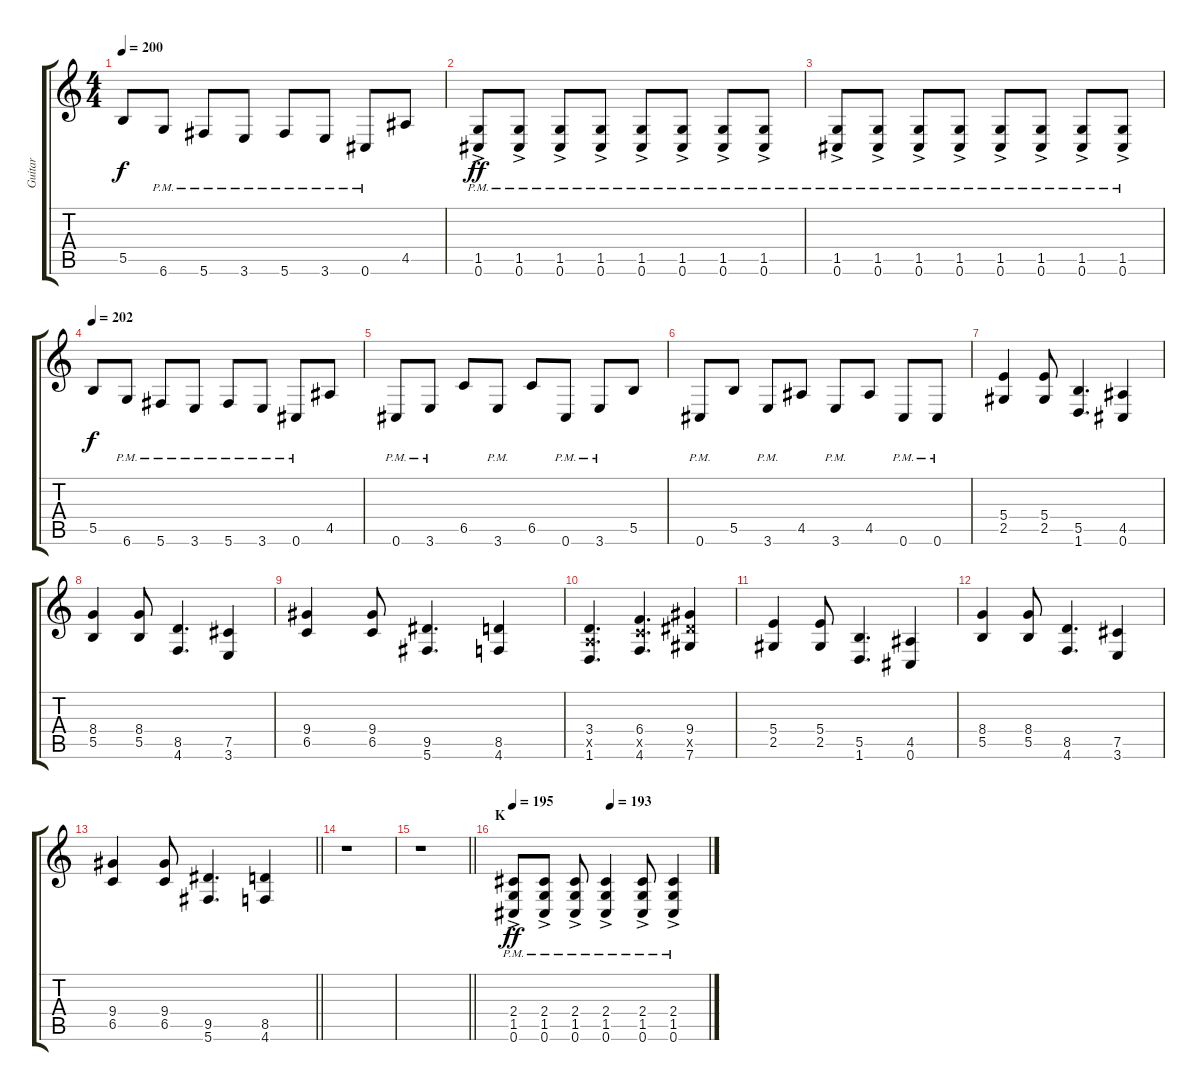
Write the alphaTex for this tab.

\track ("Guitar" "Guitar") {instrument distortionguitar}
\staff {score tabs}
\tuning (Db4 Ab3 E3 B2 Gb2 Db2) {hide}
\ts (4 4)
\tempo 200
\clef g2
\ks c
5.5.8{dy f} 6.6{pm}.8 5.6{pm}.8 3.6{pm}.8 5.6{pm}.8 3.6{pm}.8 0.6{pm}.8 4.5.8 |
(1.5{pm} 0.6{ac pm}).8{dy ff} (1.5{pm} 0.6{ac pm}).8 (1.5{pm} 0.6{ac pm}).8 (1.5{pm} 0.6{ac pm}).8 (1.5{pm} 0.6{ac pm}).8 (1.5{pm} 0.6{ac pm}).8 (1.5{pm} 0.6{ac pm}).8 (1.5{pm} 0.6{ac pm}).8 |
(1.5{pm} 0.6{ac pm}).8 (1.5{pm} 0.6{ac pm}).8 (1.5{pm} 0.6{ac pm}).8 (1.5{pm} 0.6{ac pm}).8 (1.5{pm} 0.6{ac pm}).8 (1.5{pm} 0.6{ac pm}).8 (1.5{pm} 0.6{ac pm}).8 (1.5{pm} 0.6{ac pm}).8 |
\tempo 202
5.5.8{dy f} 6.6{pm}.8 5.6{pm}.8 3.6{pm}.8 5.6{pm}.8 3.6{pm}.8 0.6{pm}.8 4.5.8 |
0.6{pm}.8 3.6{pm}.8 6.5.8 3.6{pm}.8 6.5.8 0.6{pm}.8 3.6{pm}.8 5.5.8 |
0.6{pm}.8 5.5.8 3.6{pm}.8 4.5.8 3.6{pm}.8 4.5.8 0.6{pm}.8 0.6{pm}.8 |
(5.4 2.5).4 (5.4 2.5).8 (5.5 1.6).4{d} (4.5 0.6).4 |
(8.4 5.5).4 (8.4 5.5).8 (8.5 4.6).4{d} (7.5 3.6).4 |
(9.4 6.5).4 (9.4 6.5).8 (9.5 5.6).4{d} (8.5 4.6).4 |
(3.4 3.5{x} 1.6).4{d} (6.4 6.5{x} 4.6).4{d} (9.4 9.5{x} 7.6).4 |
(5.4 2.5).4 (5.4 2.5).8 (5.5 1.6).4{d} (4.5 0.6).4 |
(8.4 5.5).4 (8.4 5.5).8 (8.5 4.6).4{d} (7.5 3.6).4 |
\barLineRight lightlight
(9.4 6.5).4 (9.4 6.5).8 (9.5 5.6).4{d} (8.5 4.6).4 |
\section ("" "")
r.1 |
\barLineRight lightlight
r.1 |
\section ("" "K")
\tempo 195
\tempo (193 0.5)
(2.4{ac pm} 1.5{ac pm} 0.6{ac pm}).8{dy ff} (2.4{ac pm} 1.5{ac pm} 0.6{ac pm}).8 (2.4{ac pm} 1.5{ac pm} 0.6{ac pm}).8 (2.4{ac pm} 1.5{ac pm} 0.6{ac pm}).4 (2.4{ac pm} 1.5{ac pm} 0.6{ac pm}).8 (2.4{ac pm} 1.5{ac pm} 0.6{ac pm}).4
